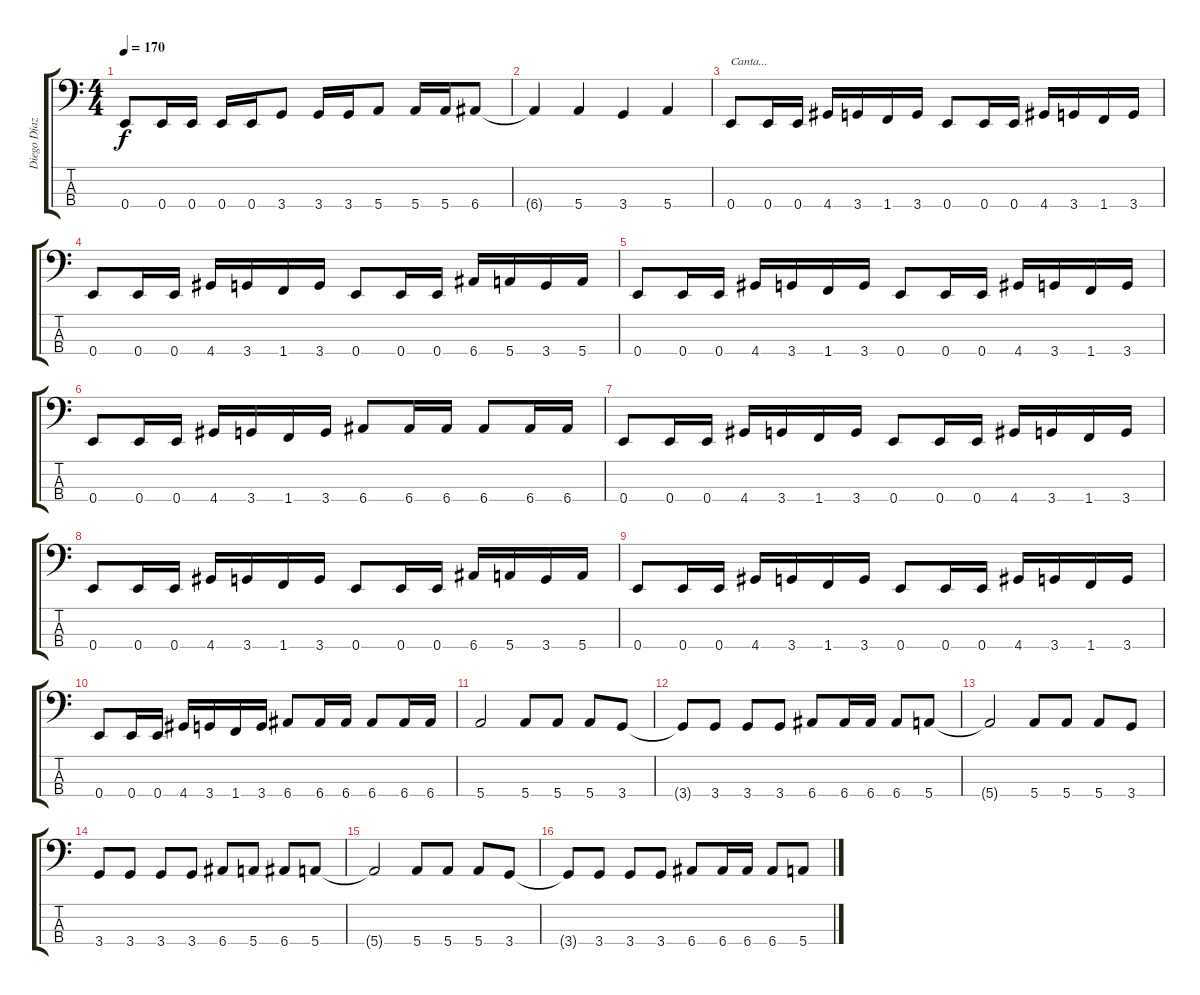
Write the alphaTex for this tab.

\track ("Diego Díaz" "Diego Díaz") {instrument electricbassfinger}
\staff {score tabs}
\tuning (G2 D2 A1 E1) {hide}
\ts (4 4)
\tempo 170
\clef f4
\ks c
0.4.8{dy f} 0.4.16 0.4.16 0.4.16 0.4.16 3.4.8 3.4.16 3.4.16 5.4.8 5.4.16 5.4.16 6.4.8 |
6.4{t}.4 5.4.4 3.4.4 5.4.4 |
0.4.8{txt "Canta..."} 0.4.16 0.4.16 4.4.16 3.4.16 1.4.16 3.4.16 0.4.8 0.4.16 0.4.16 4.4.16 3.4.16 1.4.16 3.4.16 |
0.4.8 0.4.16 0.4.16 4.4.16 3.4.16 1.4.16 3.4.16 0.4.8 0.4.16 0.4.16 6.4.16 5.4.16 3.4.16 5.4.16 |
0.4.8 0.4.16 0.4.16 4.4.16 3.4.16 1.4.16 3.4.16 0.4.8 0.4.16 0.4.16 4.4.16 3.4.16 1.4.16 3.4.16 |
0.4.8 0.4.16 0.4.16 4.4.16 3.4.16 1.4.16 3.4.16 6.4.8 6.4.16 6.4.16 6.4.8 6.4.16 6.4.16 |
0.4.8 0.4.16 0.4.16 4.4.16 3.4.16 1.4.16 3.4.16 0.4.8 0.4.16 0.4.16 4.4.16 3.4.16 1.4.16 3.4.16 |
0.4.8 0.4.16 0.4.16 4.4.16 3.4.16 1.4.16 3.4.16 0.4.8 0.4.16 0.4.16 6.4.16 5.4.16 3.4.16 5.4.16 |
0.4.8 0.4.16 0.4.16 4.4.16 3.4.16 1.4.16 3.4.16 0.4.8 0.4.16 0.4.16 4.4.16 3.4.16 1.4.16 3.4.16 |
0.4.8 0.4.16 0.4.16 4.4.16 3.4.16 1.4.16 3.4.16 6.4.8 6.4.16 6.4.16 6.4.8 6.4.16 6.4.16 |
5.4.2 5.4.8 5.4.8 5.4.8 3.4.8 |
3.4{t}.8 3.4.8 3.4.8 3.4.8 6.4.8 6.4.16 6.4.16 6.4.8 5.4.8 |
5.4{t}.2 5.4.8 5.4.8 5.4.8 3.4.8 |
3.4.8 3.4.8 3.4.8 3.4.8 6.4.8 5.4.8 6.4.8 5.4.8 |
5.4{t}.2 5.4.8 5.4.8 5.4.8 3.4.8 |
3.4{t}.8 3.4.8 3.4.8 3.4.8 6.4.8 6.4.16 6.4.16 6.4.8 5.4.8
